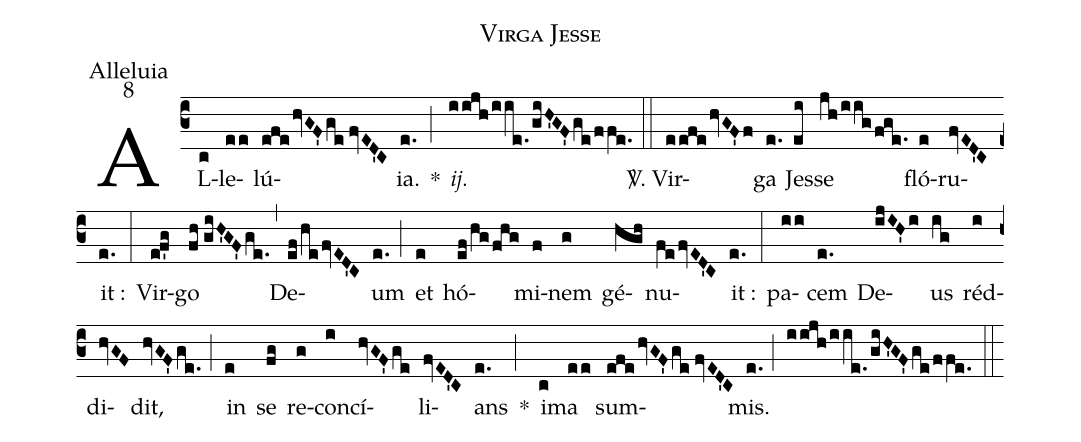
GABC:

name:Virga Jesse;
office-part:Alleluia;
mode:8;
%%
(c3) AL(c)le(ee)lú(efehvGF'ge//fvED'C){ia}.(e.) *(;) <i>ij.</i>(iijh/iie./giH'GF'ge/ffe.) (::) <sp>V/</sp>. Vir(eefehvGF'f)ga(e.) Jes(ei)se(jh/iig/fge.) fló(e)ru(fvED'C)it :(e.) (:) Vir(ef'g)go(fh//giH'GF'ge.) (,) De(ef/hefvED'C)um(e.) (;) et(e) hó(ef/hg/fhg)mi(f)nem(g) gé(hgh)nu(fefvED'C)it :(e.) (:) pa(ii)cem(e.) De(ijIH'i)us(ig) réd(i)di(hvGF)dit,(hvGF'ge.) (;) in(e) se(fg) re(g)con(i)cí(hvGF'ge)li(fvED'C)ans(e.) *(;) i(c)ma(ee) sum(efehvGF'ge//fvED'C)mis.(e.) (;) (iijh/iie./giH'GF'ge/ffe.) (::)
